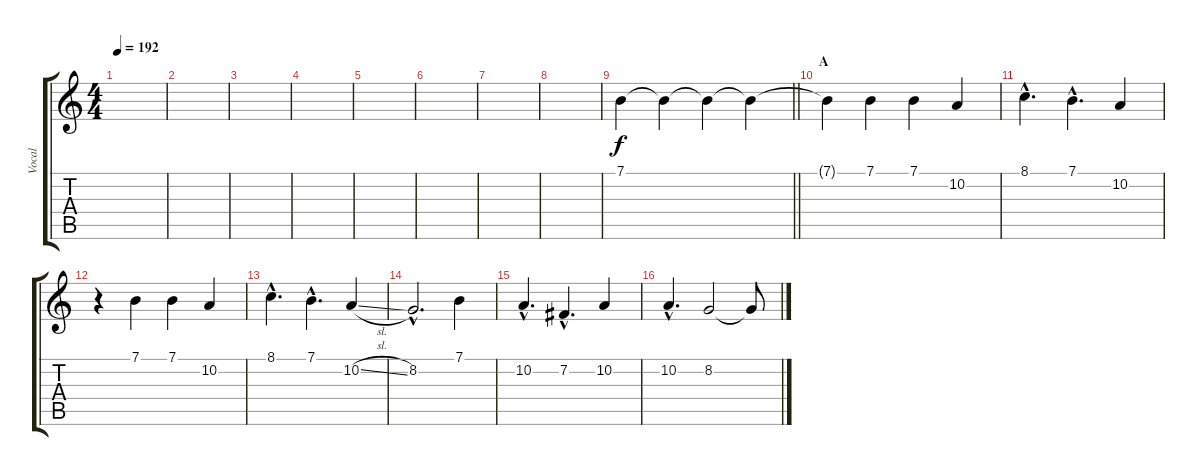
\track ("Vocal" "Vocal") {instrument flute}
\staff {score tabs}
\tuning (E4 B3 G3 D3 A2 E2) {hide}
\ts (4 4)
\tempo 192
\clef g2
\ks c
|
|
|
|
|
|
|
|
\barLineRight lightlight
7.1.4{volume 4} 7.1{t}.4{volume 6} 7.1{t}.4{volume 9} 7.1{t}.4{volume 11} |
\section ("" "A")
7.1{t}.4{volume 13} 7.1.4 7.1.4 10.2.4 |
8.1{hac}.4{d} 7.1{hac}.4{d} 10.2.4 |
r.4 7.1.4 7.1.4 10.2.4 |
8.1{hac}.4{d} 7.1{hac}.4{d} 10.2{sl}.4 |
8.2{hac}.2{d} 7.1.4 |
10.2{hac}.4{d} 7.2{hac}.4{d} 10.2.4 |
10.2{hac}.4{d} 8.2.2 8.2{t}.8
